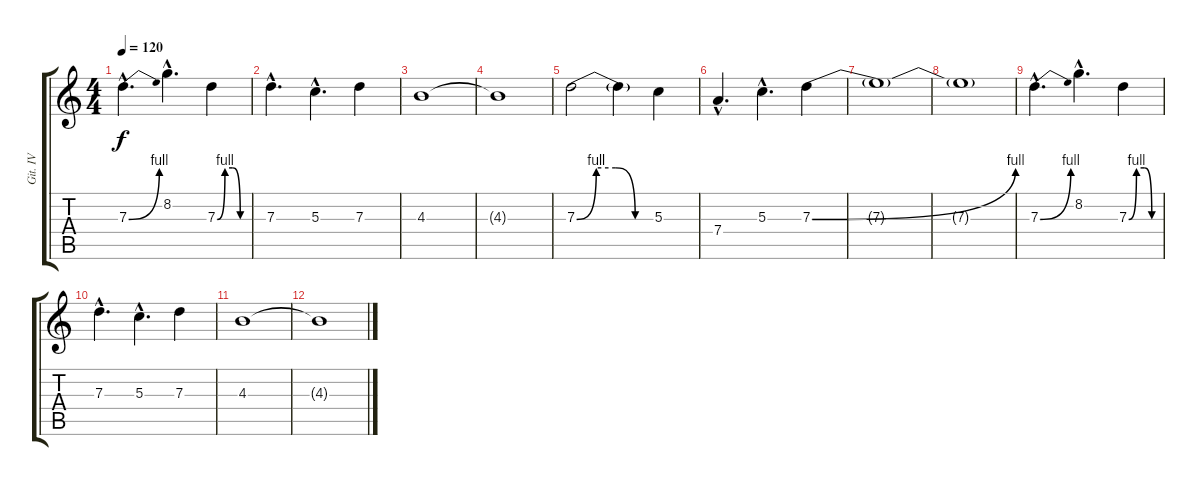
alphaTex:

\track ("Git. IV" "Git. IV") {instrument overdrivenguitar}
\staff {score tabs}
\tuning (E4 B3 G3 D3 A2 E2) {hide}
\ts (4 4)
\tempo 120
\clef g2
\ks c
7.3{be (bend 0 0 60 4) hac}.4{d dy f} 8.2{hac}.4{d} 7.3{be (custom 0 0 15 4 30 4 45 0 60 0)}.4 |
7.3{hac}.4{d} 5.3{hac}.4{d} 7.3.4 |
4.3.1 |
4.3{t}.1 |
7.3{be (custom 0 0 15 4 30 4 45 0 60 0)}.2 7.3{t}.4 5.3.4 |
7.4{hac}.4{d} 5.3{hac}.4{d} 7.3{be (bend 0 0 60 4)}.4 |
7.3{t}.1 |
7.3{t}.1 |
7.3{be (bend 0 0 60 4) hac}.4{d} 8.2{hac}.4{d} 7.3{be (custom 0 0 15 4 30 4 45 0 60 0)}.4 |
7.3{hac}.4{d} 5.3{hac}.4{d} 7.3.4 |
4.3.1 |
4.3{t}.1
